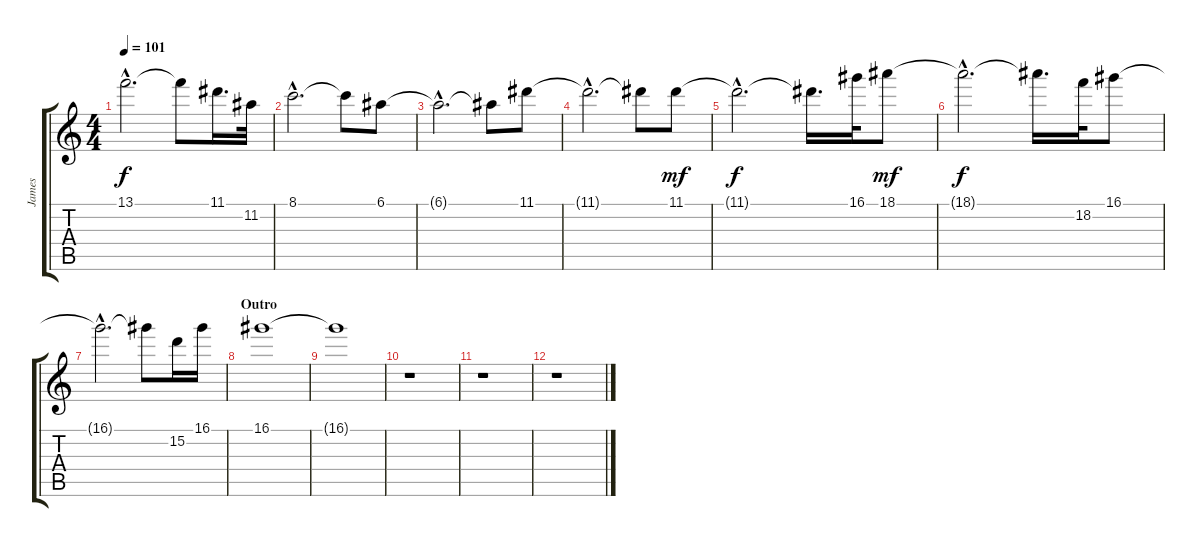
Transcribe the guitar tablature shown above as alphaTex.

\track ("James" "James") {instrument electricguitarmuted}
\staff {score tabs}
\tuning (E4 B3 G3 D3 A2 E2) {hide}
\ts (4 4)
\tempo 101
\clef g2
\ks c
13.1{hac}.2{d dy f} 13.1{t}.8 11.1.16{d} 11.2.32 |
8.1{hac}.2{d} 8.1{t}.8 6.1.8 |
6.1{hac t}.2{d} 6.1{t}.8 11.1.8 |
11.1{hac t}.2{d} 11.1{t}.8 11.1.8{dy mf} |
11.1{hac t}.2{d dy f} 11.1{t}.16{d} 16.1.32 18.1.8{dy mf} |
18.1{hac t}.2{d dy f} 18.1{t}.16{d} 18.2.32 16.1.8 |
16.1{hac t}.2{d} 16.1{t}.8 15.2.16 16.1.16 |
\section ("" "Outro")
16.1.1 |
16.1{t}.1 |
r.1 |
r.1 |
r.1
